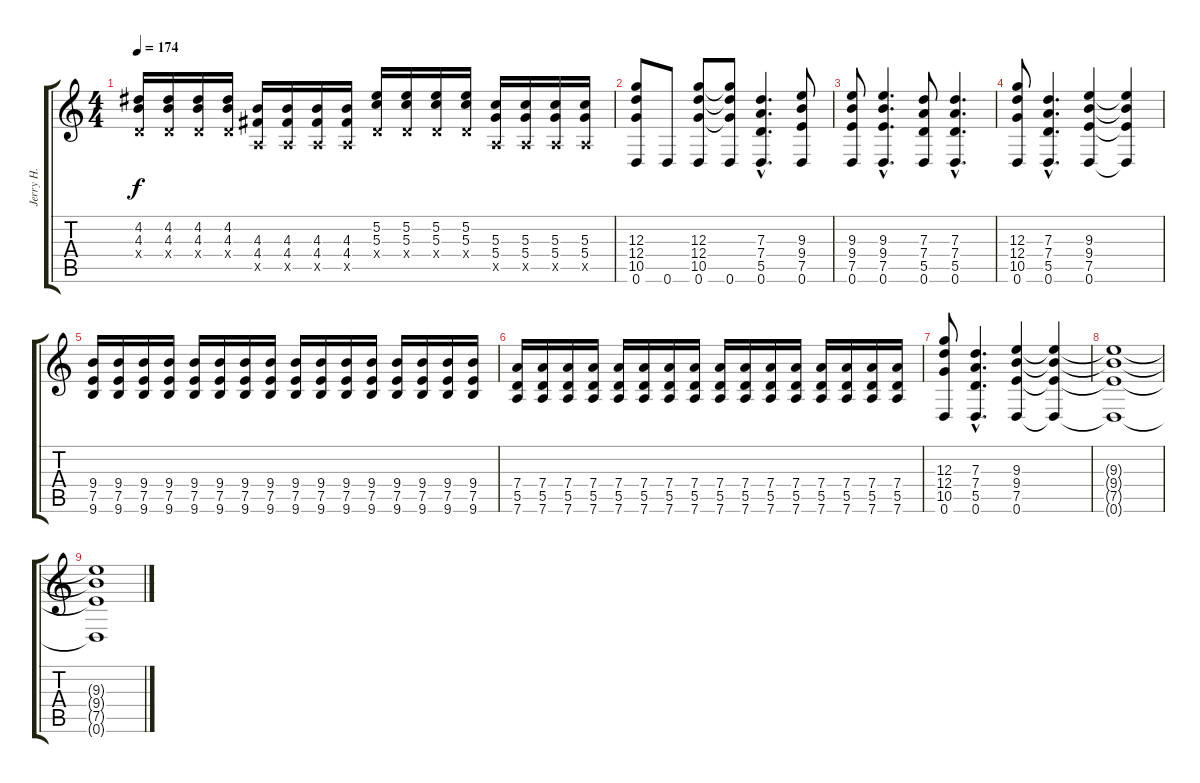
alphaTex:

\track ("Jerry H." "Jerry H.") {instrument distortionguitar}
\staff {score tabs}
\tuning (E4 B3 G3 D3 A2 D2) {hide}
\ts (4 4)
\tempo 174
\clef g2
\ks c
(4.2 4.3 0.4{x}).16{dy f} (4.2 4.3 0.4{x}).16 (4.2 4.3 0.4{x}).16 (4.2 4.3 0.4{x}).16 (4.3 4.4 0.5{x}).16 (4.3 4.4 0.5{x}).16 (4.3 4.4 0.5{x}).16 (4.3 4.4 0.5{x}).16 (5.2 5.3 0.4{x}).16 (5.2 5.3 0.4{x}).16 (5.2 5.3 0.4{x}).16 (5.2 5.3 0.4{x}).16 (5.3 5.4 0.5{x}).16 (5.3 5.4 0.5{x}).16 (5.3 5.4 0.5{x}).16 (5.3 5.4 0.5{x}).16 |
(12.3 12.4 10.5 0.6).8 0.6.8 (12.3 12.4 10.5 0.6).8 (12.3{t} 12.4{t} 10.5{t} 0.6).8 (7.3{hac} 7.4{hac} 5.5{hac} 0.6{hac}).4{d} (9.3 9.4 7.5 0.6).8 |
(9.3 9.4 7.5 0.6).8 (9.3{hac} 9.4{hac} 7.5{hac} 0.6{hac}).4{d} (7.3 7.4 5.5 0.6).8 (7.3{hac} 7.4{hac} 5.5{hac} 0.6{hac}).4{d} |
(12.3 12.4 10.5 0.6).8 (7.3{hac} 7.4{hac} 5.5{hac} 0.6{hac}).4{d} (9.3 9.4 7.5 0.6).4 (9.3{t} 9.4{t} 7.5{t} 0.6{t}).4 |
(9.4 7.5 9.6).16 (9.4 7.5 9.6).16 (9.4 7.5 9.6).16 (9.4 7.5 9.6).16 (9.4 7.5 9.6).16 (9.4 7.5 9.6).16 (9.4 7.5 9.6).16 (9.4 7.5 9.6).16 (9.4 7.5 9.6).16 (9.4 7.5 9.6).16 (9.4 7.5 9.6).16 (9.4 7.5 9.6).16 (9.4 7.5 9.6).16 (9.4 7.5 9.6).16 (9.4 7.5 9.6).16 (9.4 7.5 9.6).16 |
(7.4 5.5 7.6).16 (7.4 5.5 7.6).16 (7.4 5.5 7.6).16 (7.4 5.5 7.6).16 (7.4 5.5 7.6).16 (7.4 5.5 7.6).16 (7.4 5.5 7.6).16 (7.4 5.5 7.6).16 (7.4 5.5 7.6).16 (7.4 5.5 7.6).16 (7.4 5.5 7.6).16 (7.4 5.5 7.6).16 (7.4 5.5 7.6).16 (7.4 5.5 7.6).16 (7.4 5.5 7.6).16 (7.4 5.5 7.6).16 |
(12.3 12.4 10.5 0.6).8 (7.3{hac} 7.4{hac} 5.5{hac} 0.6{hac}).4{d} (9.3 9.4 7.5 0.6).4 (9.3{t} 9.4{t} 7.5{t} 0.6{t}).4 |
(9.3{t} 9.4{t} 7.5{t} 0.6{t}).1 |
(9.3{t} 9.4{t} 7.5{t} 0.6{t}).1
